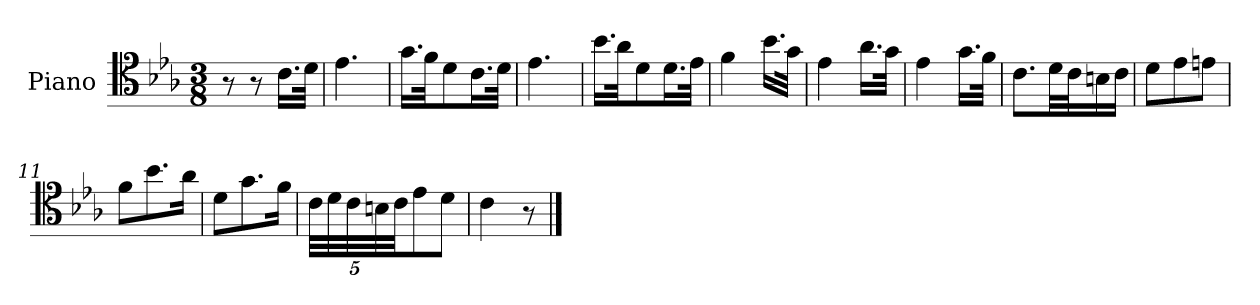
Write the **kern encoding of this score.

**kern
*part1
*staff1
*I"Piano
*I'Pno.
*clefC4
*k[b-e-a-]
*M3/8
=1
8r
8r
16.c\LL
32d\JJk
=2
4.e-\
=3
16.g\LL
32f\JK
8d\
16.c\L
32d\JJk
=4
4.e-\
=5
16.b-\LL
32a-\JK
8d\
16.d\L
32e-\JJk
=6
4f\
16.b-\LL
32g\JJk
=7
4e-\
16.a-\LL
32g\JJk
=8
4e-\
16.g\LL
32f\JJk
=9
8.c\L
32d\LL
32c\J
16Bn\
16c\JJ
=10
8d\L
8e-\
8en\J
=11
8f\L
8.b-\
16a-\Jk
!!LO:LB:g=z
=12
8d\L
8.g\
16f\Jk
=13
*Xbrackettup
40c\LLL
40d\
40c\
40Bn\
40c\JJ
8e-\
8d\J
=14
4c\
8r
==
*-
